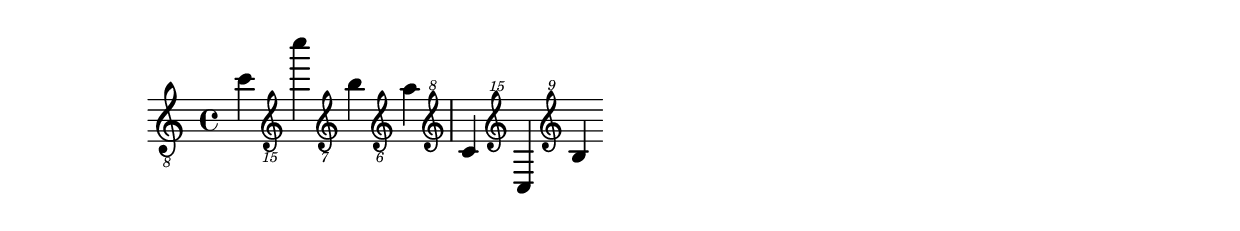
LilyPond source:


\version "1.9.5" \header {

    texidoc = "Octavation signs may be added to clefs.  These
octavation signs may be placed below or above (meaning an octave
higher or lower), and can take any value, including 15 for two octaves."

}

\score { \notes

	\relative c'' {

	    \clef "G_8"
	    c4
	    \clef "G_15"
	    c4
	    \clef "G_7"
	    c4
	    \clef "G_6"
	    c4 
	    \clef "G^8"
	    c4 
	    \clef "G^15"
	    c4 
	    \clef "G^9"
	    c4 
}
	 \paper { raggedright = ##t  }
	     }
